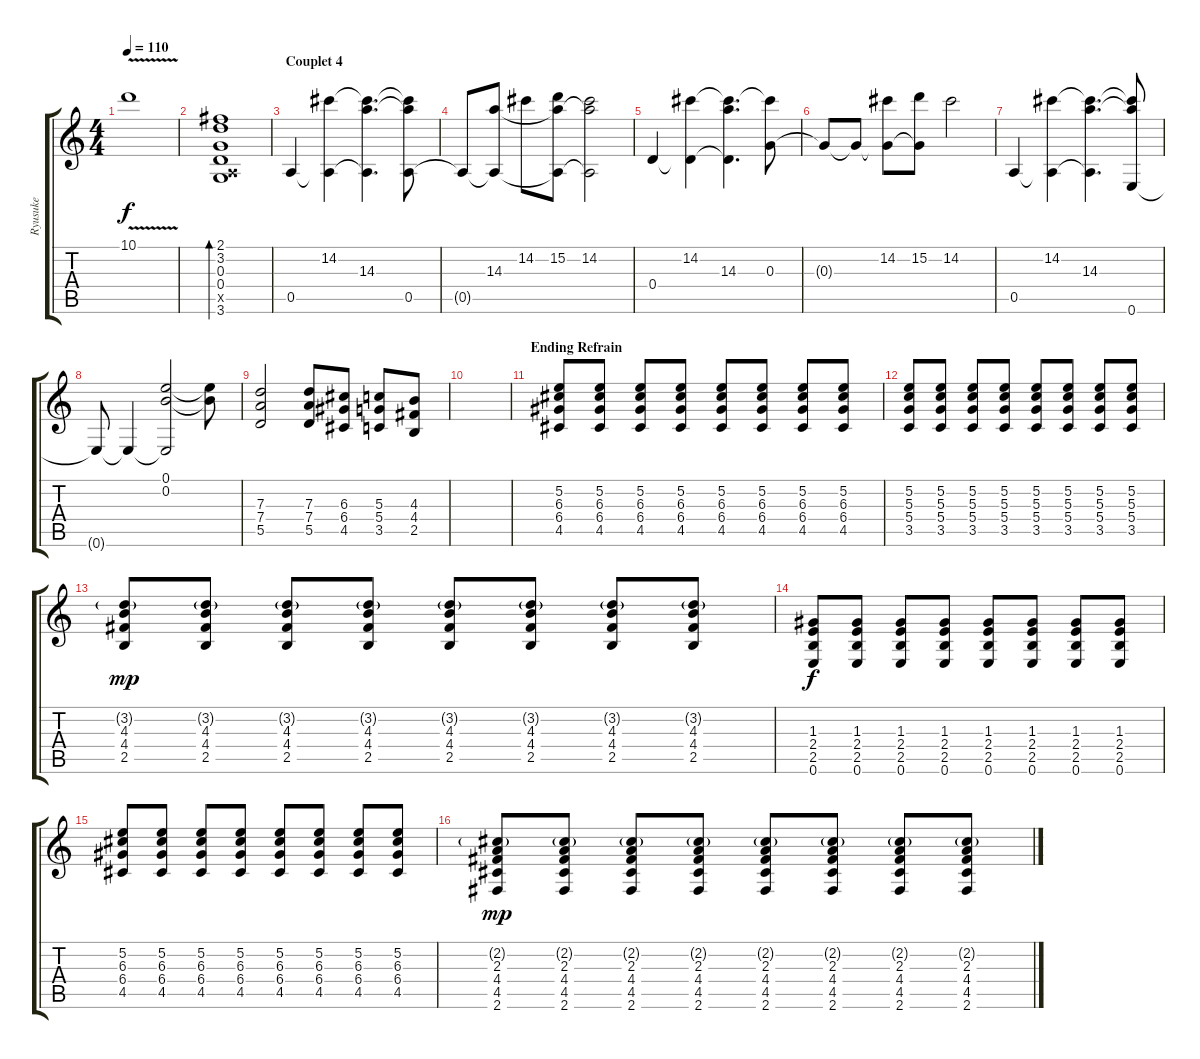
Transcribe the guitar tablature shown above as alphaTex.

\track ("Ryusuke" "Ryusuke") {instrument distortionguitar}
\staff {score tabs}
\tuning (E4 B3 G3 D3 A2 E2) {hide}
\ts (4 4)
\tempo 110
\clef g2
\ks c
10.1{v}.1{dy f} |
(2.1 3.2 0.3 0.4 0.5{x} 3.6).1{bd 120} |
\section ("" "Couplet 4")
0.5.4 (14.2 0.5{t}).4 (14.2{t} 14.3 0.5{t}).4{d} (14.2{t} 14.3{t} 0.5).8 |
0.5{t}.8 (14.3 0.5{t}).8 14.2.8 (15.2 14.3{t} 0.5{t}).8 (14.2 14.3{t} 0.5{t}).2 |
0.4.4 (14.2 0.4{t}).4 (14.2{t} 14.3 0.4{t}).4{d} (14.2{t} 0.3).8 |
0.3{t}.8 0.3{t}.8 (14.2 0.3{t}).8 (15.2 0.3{t}).8 14.2.2 |
0.5.4 (14.2 0.5{t}).4 (14.2{t} 14.3 0.5{t}).4{d} (14.2{t} 14.3{t} 0.6).8 |
0.6{t}.8 0.6{t}.4 (0.1 0.2 0.6{t}).2 (0.1{t} 0.2{t}).8 |
(7.3 7.4 5.5).2 (7.3 7.4 5.5).8 (6.3 6.4 4.5).8 (5.3 5.4 3.5).8 (4.3 4.4 2.5).8 |
|
\section ("" "Ending Refrain")
(5.2 6.3 6.4 4.5).8 (5.2 6.3 6.4 4.5).8 (5.2 6.3 6.4 4.5).8 (5.2 6.3 6.4 4.5).8 (5.2 6.3 6.4 4.5).8 (5.2 6.3 6.4 4.5).8 (5.2 6.3 6.4 4.5).8 (5.2 6.3 6.4 4.5).8 |
(5.2 5.3 5.4 3.5).8 (5.2 5.3 5.4 3.5).8 (5.2 5.3 5.4 3.5).8 (5.2 5.3 5.4 3.5).8 (5.2 5.3 5.4 3.5).8 (5.2 5.3 5.4 3.5).8 (5.2 5.3 5.4 3.5).8 (5.2 5.3 5.4 3.5).8 |
(3.2{g} 4.3 4.4 2.5).8{dy mp} (3.2{g} 4.3 4.4 2.5).8 (3.2{g} 4.3 4.4 2.5).8 (3.2{g} 4.3 4.4 2.5).8 (3.2{g} 4.3 4.4 2.5).8 (3.2{g} 4.3 4.4 2.5).8 (3.2{g} 4.3 4.4 2.5).8 (3.2{g} 4.3 4.4 2.5).8 |
(1.3 2.4 2.5 0.6).8{dy f} (1.3 2.4 2.5 0.6).8 (1.3 2.4 2.5 0.6).8 (1.3 2.4 2.5 0.6).8 (1.3 2.4 2.5 0.6).8 (1.3 2.4 2.5 0.6).8 (1.3 2.4 2.5 0.6).8 (1.3 2.4 2.5 0.6).8 |
(5.2 6.3 6.4 4.5).8 (5.2 6.3 6.4 4.5).8 (5.2 6.3 6.4 4.5).8 (5.2 6.3 6.4 4.5).8 (5.2 6.3 6.4 4.5).8 (5.2 6.3 6.4 4.5).8 (5.2 6.3 6.4 4.5).8 (5.2 6.3 6.4 4.5).8 |
(2.2{g} 2.3 4.4 4.5 2.6).8{dy mp} (2.2{g} 2.3 4.4 4.5 2.6).8 (2.2{g} 2.3 4.4 4.5 2.6).8 (2.2{g} 2.3 4.4 4.5 2.6).8 (2.2{g} 2.3 4.4 4.5 2.6).8 (2.2{g} 2.3 4.4 4.5 2.6).8 (2.2{g} 2.3 4.4 4.5 2.6).8 (2.2{g} 2.3 4.4 4.5 2.6).8
